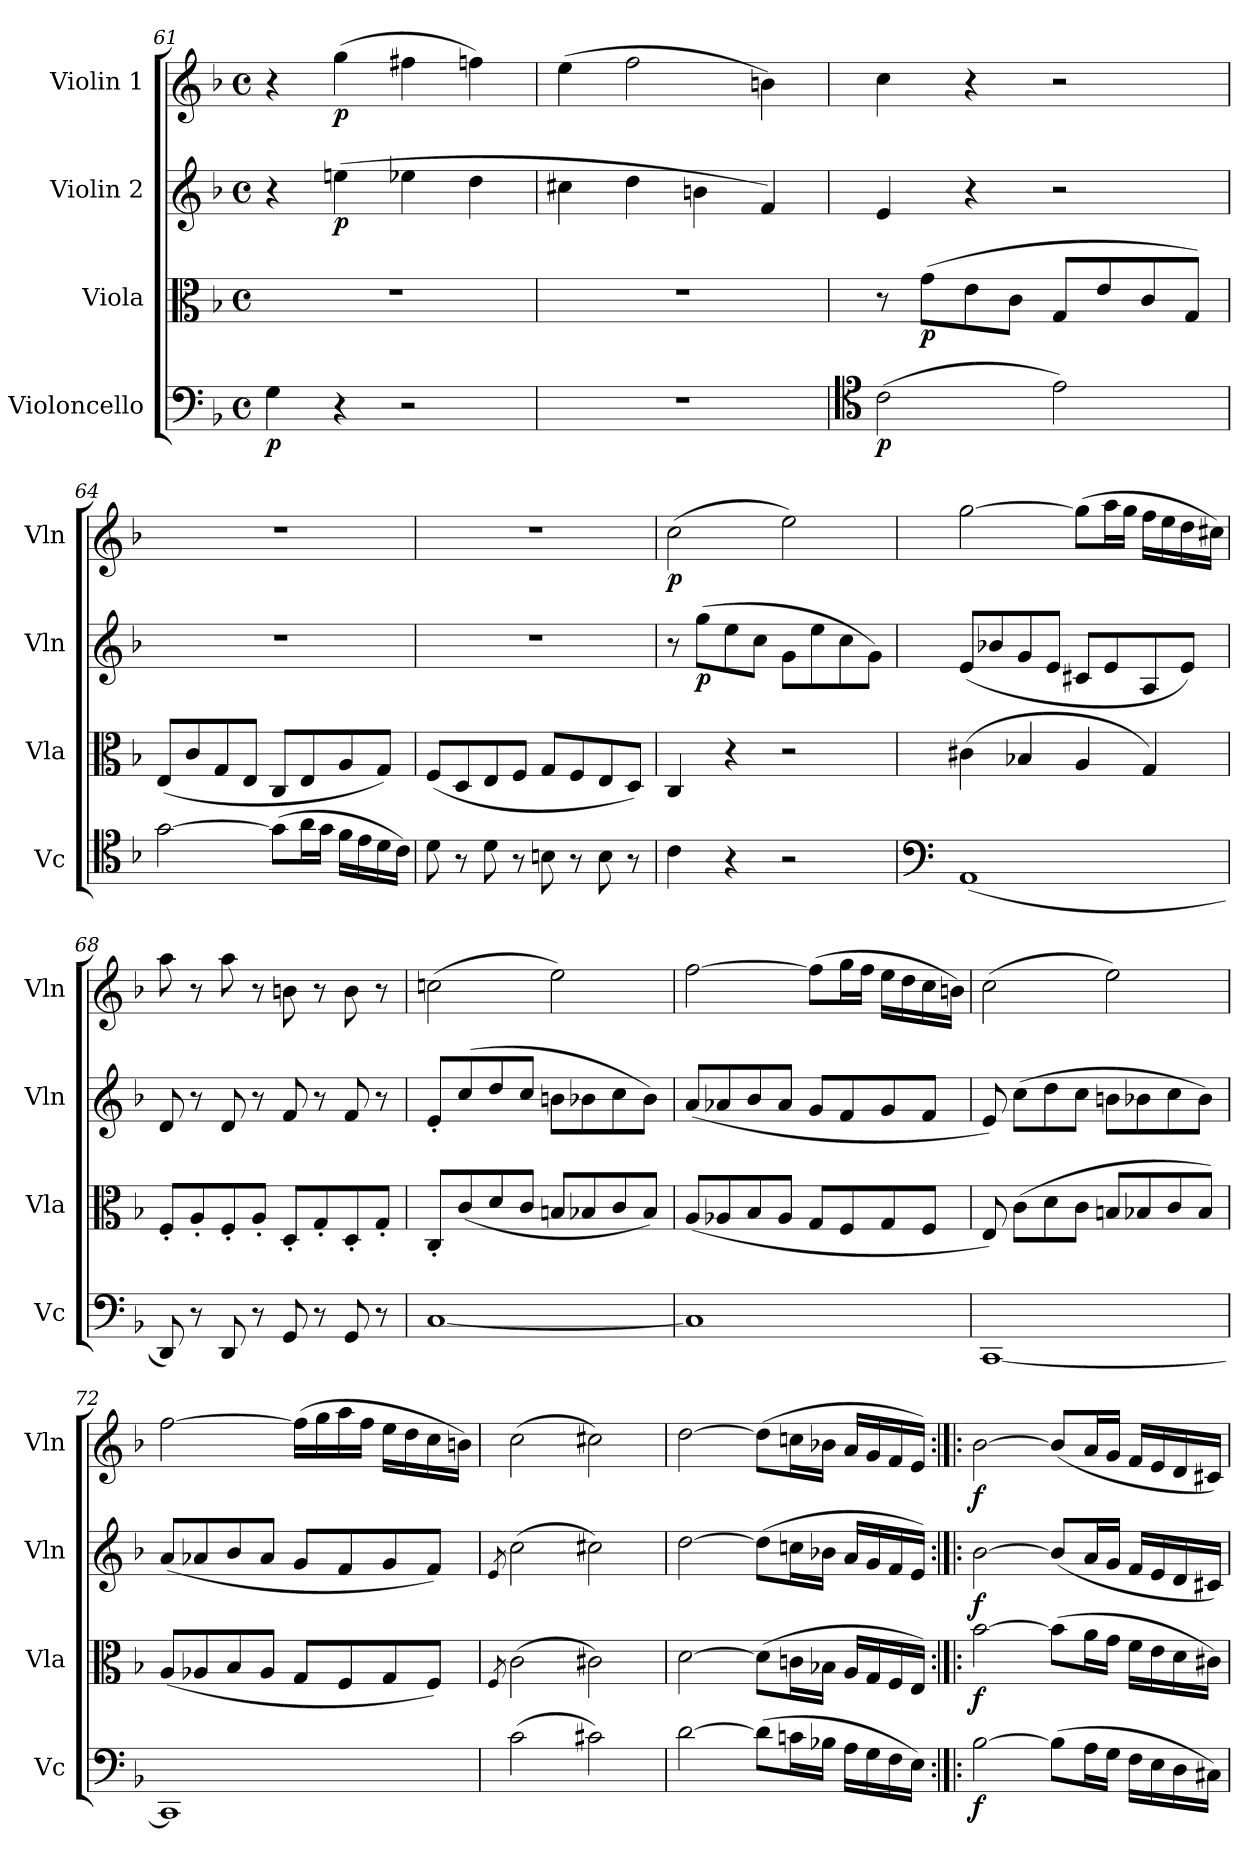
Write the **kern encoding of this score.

**kern	**dynam	**kern	**dynam	**kern	**dynam	**kern	**dynam
*part4	*part4	*part3	*part3	*part2	*part2	*part1	*part1
*staff4	*staff4	*staff3	*staff3	*staff2	*staff2	*staff1	*staff1
*I"Violoncello	*	*I"Viola	*	*I"Violin 2	*	*I"Violin 1	*
*I'Vc	*	*I'Vla	*	*I'Vln	*	*I'Vln	*
*clefF4	*	*clefC3	*	*clefG2	*	*clefG2	*
*k[b-]	*	*k[b-]	*	*k[b-]	*	*k[b-]	*
*M4/4	*	*M4/4	*	*M4/4	*	*M4/4	*
*met(c)	*	*met(c)	*	*met(c)	*	*met(c)	*
=61	=61	=61	=61	=61	=61	=61	=61
!	!LO:DY:b	!	!	!	!	!	!
4G\	p	1r	.	4r	.	4r	.
!	!	!	!	!	!LO:DY:b	!	!LO:DY:b
4r	.	.	.	(4een\	p	(4gg\	p
2r	.	.	.	4ee-X\	.	4ff#X\	.
.	.	.	.	4dd\	.	4ffn\)	.
=62	=62	=62	=62	=62	=62	=62	=62
1r	.	1r	.	4cc#X\	.	(4ee\	.
!	!	!	!	!	!	!	!LO:DY:b
!	!	!	!	!	!	!	!LO:DY:n=1:b
.	.	.	.	4dd\	.	2ff\	other-dynamics other-dynamics
.	.	.	.	4bn\	.	.	.
.	.	.	.	4f/)	.	4bn\)	.
=63	=63	=63	=63	=63	=63	=63	=63
*clefC4	*	*	*	*	*	*	*
!	!LO:DY:b	!	!	!	!	!	!
(2c\	p	8r	.	4e/	.	4cc\	.
!	!	!	!LO:DY:b	!	!	!	!
.	.	(8g\L	p	.	.	.	.
.	.	8e\	.	4r	.	4r	.
.	.	8c\J	.	.	.	.	.
2e\)	.	8G/L	.	2r	.	2r	.
.	.	8e/	.	.	.	.	.
.	.	8c/	.	.	.	.	.
.	.	8G/J)	.	.	.	.	.
!!LO:LB:g=z
=64	=64	=64	=64	=64	=64	=64	=64
[2g\	.	(8E/L	.	1r	.	1r	.
.	.	8c/	.	.	.	.	.
.	.	8G/	.	.	.	.	.
.	.	8E/J	.	.	.	.	.
(8g\L]	.	8C/L	.	.	.	.	.
16a\L	.	8E/	.	.	.	.	.
16g\JJ	.	.	.	.	.	.	.
16f\LL	.	8A/	.	.	.	.	.
16e\	.	.	.	.	.	.	.
16d\	.	8G/J)	.	.	.	.	.
16c\JJ)	.	.	.	.	.	.	.
=65	=65	=65	=65	=65	=65	=65	=65
8d\	.	(8F/L	.	1r	.	1r	.
8r	.	8D/	.	.	.	.	.
8d\	.	8E/	.	.	.	.	.
8r	.	8F/J	.	.	.	.	.
8Bn\	.	8G/L	.	.	.	.	.
8r	.	8F/	.	.	.	.	.
8B\	.	8E/	.	.	.	.	.
8r	.	8D/J)	.	.	.	.	.
!!LO:LB:g=z
=66	=66	=66	=66	=66	=66	=66	=66
!	!	!	!	!	!	!	!LO:DY:b
4c\	.	4C/	.	8r	.	(2cc\	p
!	!	!	!	!	!LO:DY:b	!	!
.	.	.	.	(8gg\L	p	.	.
4r	.	4r	.	8ee\	.	.	.
.	.	.	.	8cc\J	.	.	.
2r	.	2r	.	8g\L	.	2ee\)	.
.	.	.	.	8ee\	.	.	.
.	.	.	.	8cc\	.	.	.
.	.	.	.	8g\J)	.	.	.
=67	=67	=67	=67	=67	=67	=67	=67
*clefF4	*	*	*	*	*	*	*
(1AA	.	(4c#X\	.	(8e/L	.	[2gg\	.
.	.	.	.	8b-X/	.	.	.
.	.	4B-X/	.	8g/	.	.	.
.	.	.	.	8e/J	.	.	.
.	.	4A/	.	8c#X/L	.	(8gg\L]	.
.	.	.	.	8e/	.	16aa\L	.
.	.	.	.	.	.	16gg\JJ	.
.	.	4G/)	.	8A/	.	16ff\LL	.
.	.	.	.	.	.	16ee\	.
.	.	.	.	8e/J)	.	16dd\	.
.	.	.	.	.	.	16cc#X\JJ)	.
=68	=68	=68	=68	=68	=68	=68	=68
8DD/)	.	8F'/L	.	8d/	.	8aa\	.
8r	.	8A'/	.	8r	.	8r	.
8DD/	.	8F'/	.	8d/	.	8aa\	.
8r	.	8A'/J	.	8r	.	8r	.
8GG/	.	8D'/L	.	8f/	.	8bn\	.
8r	.	8G'/	.	8r	.	8r	.
8GG/	.	8D'/	.	8f/	.	8b\	.
8r	.	8G'/J	.	8r	.	8r	.
=69	=69	=69	=69	=69	=69	=69	=69
[1C	.	8C'/L	.	8e'/L	.	(2ccn\	.
.	.	(8c/	.	(8cc/	.	.	.
.	.	8d/	.	8dd/	.	.	.
.	.	8c/J	.	8cc/J	.	.	.
.	.	8Bn/L	.	8bn\L	.	2ee\)	.
.	.	8B-X/	.	8b-X\	.	.	.
.	.	8c/	.	8cc\	.	.	.
.	.	8B-/J)	.	8b-\J)	.	.	.
!!LO:LB:g=z
=70	=70	=70	=70	=70	=70	=70	=70
1C]	.	(8A/L	.	(8a/L	.	[2ff\	.
.	.	8A-X/	.	8a-X/	.	.	.
.	.	8B-/	.	8b-/	.	.	.
.	.	8A-/J	.	8a-/J	.	.	.
.	.	8G/L	.	8g/L	.	(8ff\L]	.
.	.	8F/	.	8f/	.	16gg\L	.
.	.	.	.	.	.	16ff\JJ	.
.	.	8G/	.	8g/	.	16ee\LL	.
.	.	.	.	.	.	16dd\	.
.	.	8F/J	.	8f/J	.	16cc\	.
.	.	.	.	.	.	16bn\JJ)	.
=71	=71	=71	=71	=71	=71	=71	=71
[1CC	.	8E/)	.	8e/)	.	(2cc\	.
.	.	(8c\L	.	(8cc\L	.	.	.
.	.	8d\	.	8dd\	.	.	.
.	.	8c\J	.	8cc\J	.	.	.
.	.	8Bn/L	.	8bn\L	.	2ee\)	.
.	.	8B-X/	.	8b-X\	.	.	.
.	.	8c/	.	8cc\	.	.	.
.	.	8B-/J)	.	8b-\J)	.	.	.
=72	=72	=72	=72	=72	=72	=72	=72
1CC]	.	(8A/L	.	(8a/L	.	[2ff\	.
.	.	8A-X/	.	8a-X/	.	.	.
.	.	8B-/	.	8b-/	.	.	.
.	.	8A-/J	.	8a-/J	.	.	.
.	.	8G/L	.	8g/L	.	(16ff\LL]	.
.	.	.	.	.	.	16gg\	.
.	.	8F/	.	8f/	.	16aa\	.
.	.	.	.	.	.	16ff\JJ	.
.	.	8G/	.	8g/	.	16ee\LL	.
.	.	.	.	.	.	16dd\	.
.	.	8F/J)	.	8f/J)	.	16cc\	.
.	.	.	.	.	.	16bn\JJ)	.
!!LO:PB:g=z
=73	=73	=73	=73	=73	=73	=73	=73
.	.	8qF/	.	8qe/	.	.	.
(2c\	.	(2c\	.	(2cc\	.	(2cc\	.
2c#X\)	.	2c#X\)	.	2cc#X\)	.	2cc#X\)	.
=74	=74	=74	=74	=74	=74	=74	=74
!	!LO:DY:b	!	!	!	!	!	!
!	!LO:DY:n=1:b	!	!LO:DY:b	!	!	!	!
!	!	!	!LO:DY:n=1:b	!	!LO:DY:b	!	!
!	!	!	!	!	!LO:DY:n=1:b	!	!LO:DY:b
!	!	!	!	!	!	!	!LO:DY:n=1:b
[2d\	other-dynamics other-dynamics	[2d\	other-dynamics other-dynamics	[2dd\	other-dynamics other-dynamics	[2dd\	other-dynamics other-dynamics
(8d\L]	.	(8d\L]	.	(8dd\L]	.	(8dd\L]	.
16cn\L	.	16cn\L	.	16ccn\L	.	16ccn\L	.
16B-X\JJ	.	16B-X\JJ	.	16b-X\JJ	.	16b-X\JJ	.
16A\LL	.	16A/LL	.	16a/LL	.	16a/LL	.
16G\	.	16G/	.	16g/	.	16g/	.
16F\	.	16F/	.	16f/	.	16f/	.
16E\JJ)	.	16E/JJ)	.	16e/JJ)	.	16e/JJ)	.
=75:|!|:	=75:|!|:	=75:|!|:	=75:|!|:	=75:|!|:	=75:|!|:	=75:|!|:	=75:|!|:
!	!LO:DY:b	!	!LO:DY:b	!	!LO:DY:b	!	!LO:DY:b
[2B-\	f	[2b-\	f	[2b-\	f	[2b-\	f
(8B-\L]	.	(8b-\L]	.	(8b-/L]	.	(8b-/L]	.
16A\L	.	16a\L	.	16a/L	.	16a/L	.
16G\JJ	.	16g\JJ	.	16g/JJ	.	16g/JJ	.
16F\LL	.	16f\LL	.	16f/LL	.	16f/LL	.
16E\	.	16e\	.	16e/	.	16e/	.
16D\	.	16d\	.	16d/	.	16d/	.
16C#X\JJ)	.	16c#X\JJ)	.	16c#X/JJ)	.	16c#X/JJ)	.
=	=	=	=	=	=	=	=
*-	*-	*-	*-	*-	*-	*-	*-
